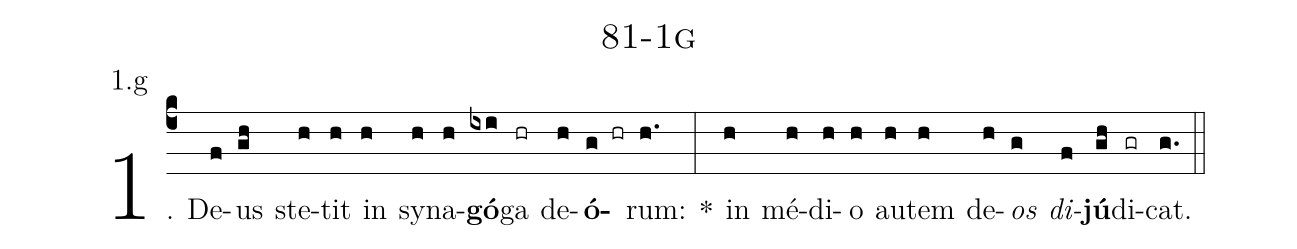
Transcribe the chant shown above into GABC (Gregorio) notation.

name: 81-1g;
annotation: 1.g;
%%
(c4)1. De(f)us(gh) ste(h)tit(h) in(h) sy(h)na(h)<b>gó</b>(ixi)ga(hr) de(h)<b>ó</b>(g hr)rum:(h.) *(:) in(h) mé(h)di(h)o(h) au(h)tem(h) de(h)<i>os</i>(g) <i>di</i>(f)<b>jú</b>(gh)di(gr)cat.(g.) (::)
